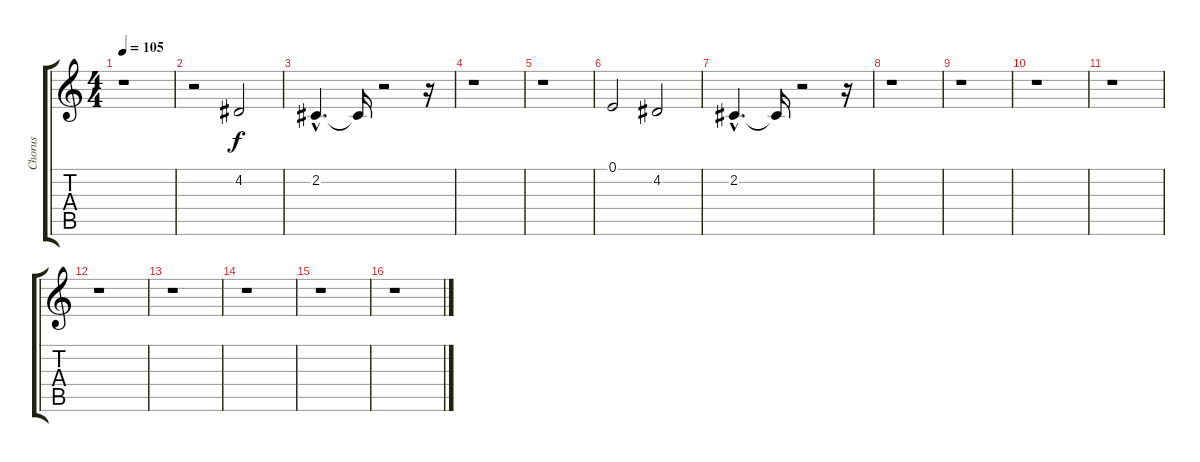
\track ("Chorus" "Chorus") {instrument tenorsax}
\staff {score tabs}
\tuning (E4 B3 G3 D3 A2 E2) {hide}
\ts (4 4)
\tempo 105
\clef g2
\ks c
r.1{dy f} |
r.2 4.2.2 |
2.2{hac}.4{d} 2.2{t}.16 r.2 r.16 |
r.1 |
r.1 |
0.1.2 4.2.2 |
2.2{hac}.4{d} 2.2{t}.16 r.2 r.16 |
r.1 |
r.1 |
r.1 |
r.1 |
r.1 |
r.1 |
r.1 |
r.1 |
r.1
